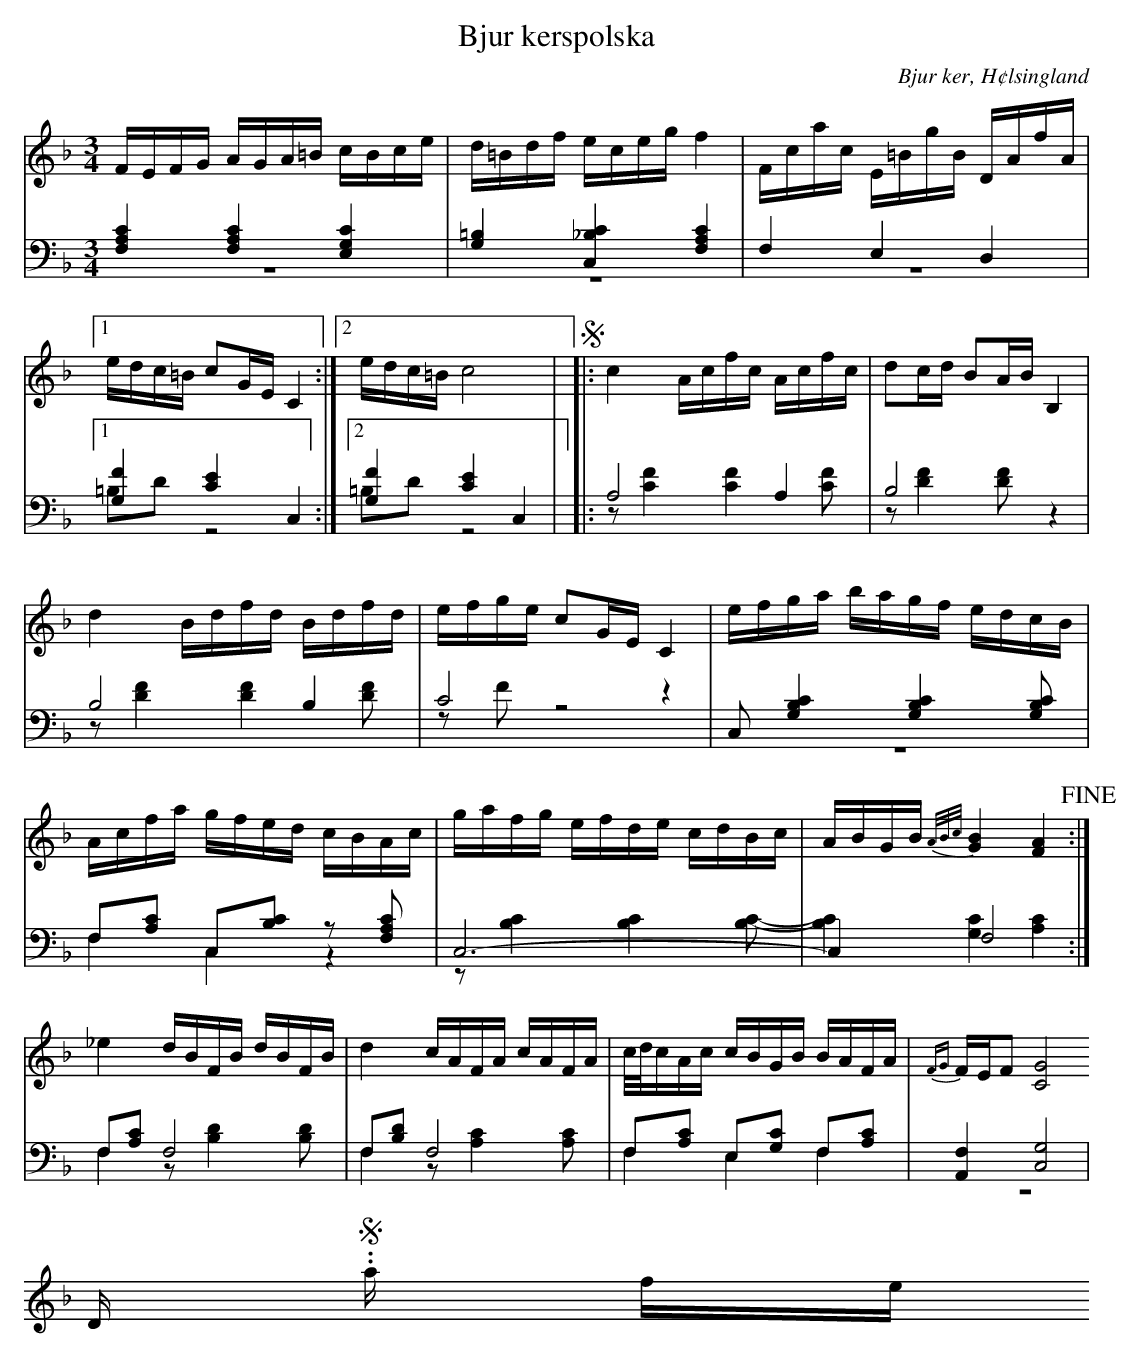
X:1
T: Bjur kerspolska
O: Bjur ker, H¢lsingland
M: 3/4
L: 1/16
K: F
V:1
V:2
V:3 merge
V:1
FEFG AGA=B cBce|d=Bdf eceg f4|Fcac E=BgB DAfA|1 edc=B c2GE C4:|2 edc=B c8 |
!segno! |:c4 Acfc Acfc|d2cd B2AB B,4|d4 Bdfd Bdfd|efge c2GE C4|
efga bagf edcB|Acfa gfed cBAc|gafg efde cdBc|ABGB {A/B/c/}[G4B4] [F4A4] !fine!:|
_e4 dBFB dBFB|d4 cAFA cAFA|c/d/cAc cBGB BAFA|{FG}FEF2 [C8G8] !D.S. al fine!|
V:2 clef=bass
[F,4A,4C4] [F,4A,4C4] [E,4G,4C4]|[G,4=B,4] [C,4_B,4C4] [F,4A,4C4]|F,4 E,4 D,4|1 [G,4F4] [C4E4] C,4:|2 [G,4F4] [C4E4] C,4 |
|:A,8 A,4|B,8 z4|B,8  B,4|C8 z4|
C,2 [G,4B,4C4] [G,4B,4C4] [G,2B,2C2]|F,2[A,2C2] C,2[B,2C2] z2 [F,2A,2C2]|C,12-|C,4 F,8:|
F,2[A,2C2] F,8|F,2[B,2D2] F,8|F,2[A,2C2] E,2[G,2C2] F,2[A,2C2]|[A,,4F,4] [C,8G,8] |
V:3 clef=bass
z12|z12|z12|1 =B,2D2 z8:|2 =B,2D2 z8|
|:z2 [C4F4] [C4F4] [C2F2]|z2 [D4F4] [D2F2] z4|z2 [D4F4] [D4F4] [D2F2]|z2 F2 z8|
z12|F,4 C,4 z4|z2 [B,4C4] [B,4C4] [B,2C2]-|[B,4C4] [G,4C4] [A,4C4]:|
F,4 z2 [B,4D4] [B,2D2]|F,4 z2 [A,4C4] [A,2C2]|F,4 E,4 F,4|z12|
